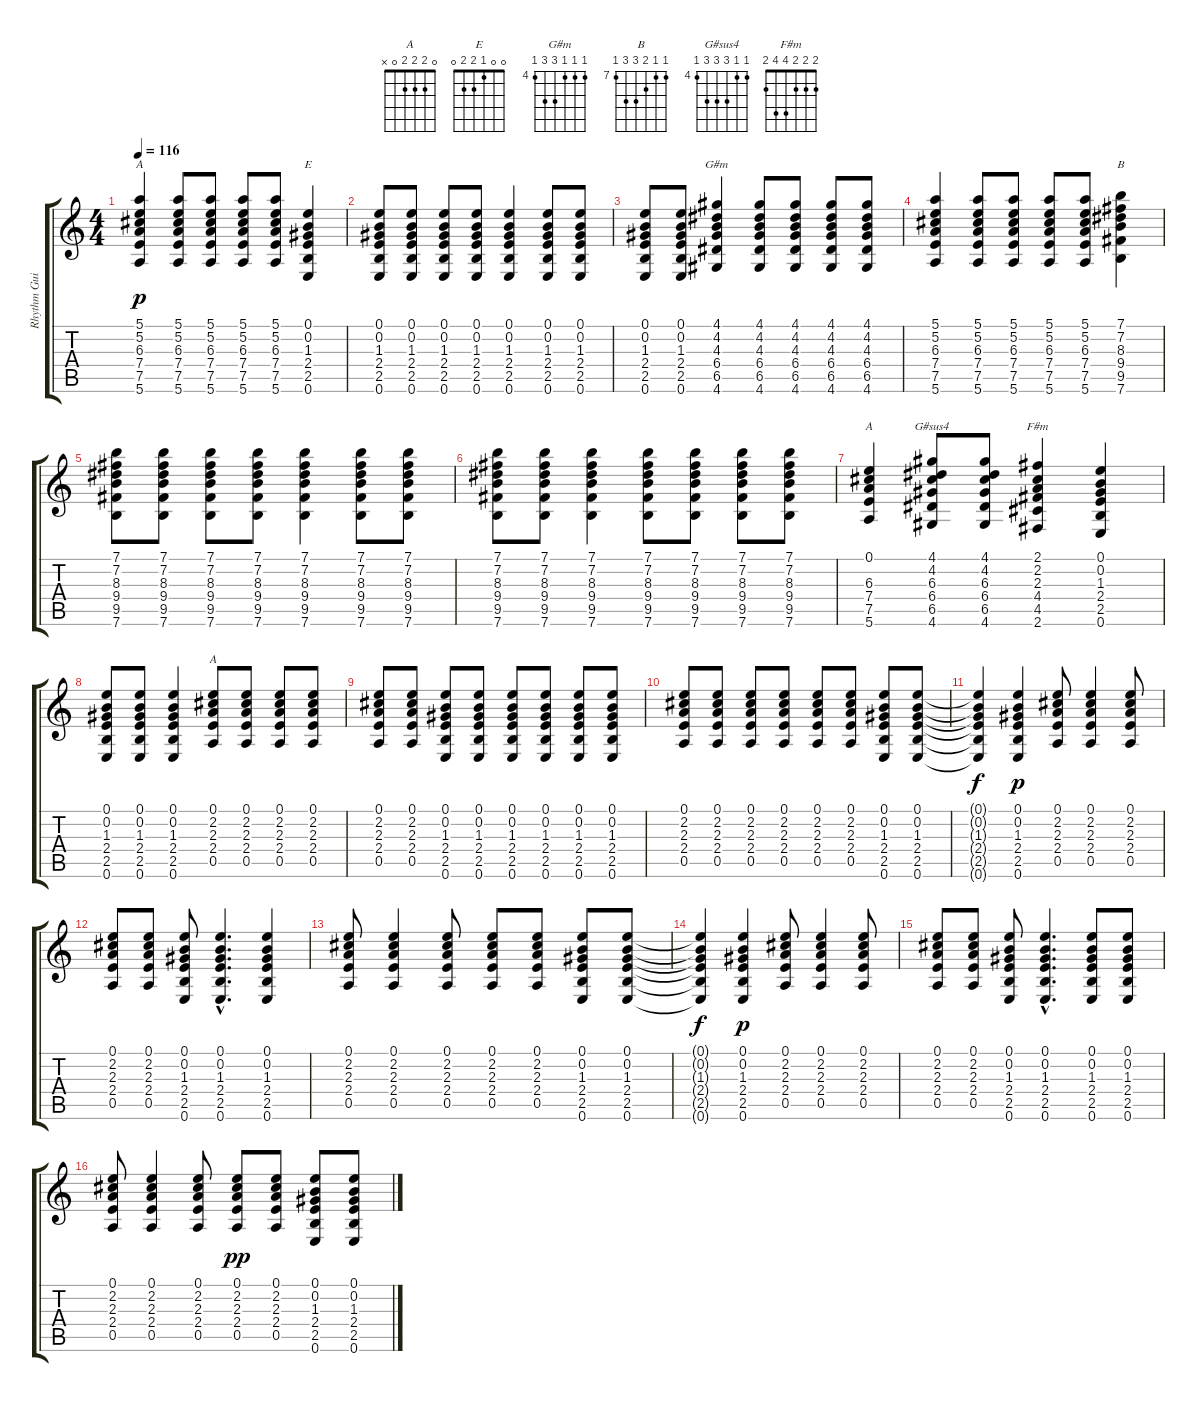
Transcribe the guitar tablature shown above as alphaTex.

\track ("Rhythm Guitar" "Rhythm Gui") {instrument acousticguitarsteel}
\staff {score tabs}
\tuning (E4 B3 G3 D3 A2 E2) {hide}
\chord ("A" 5 5 6 7 7 5) {firstfret 5}
\chord ("E" 0 0 1 2 2 0)
\chord ("G#m" 4 4 4 6 6 4) {firstfret 4}
\chord ("B" 7 7 8 9 9 7) {firstfret 7}
\chord ("A" 0 x 6 7 7 5) {firstfret 5}
\chord ("G#sus4" 4 4 6 6 6 4) {firstfret 4}
\chord ("F#m" 2 2 2 4 4 2)
\chord ("A" 0 2 2 2 0 x)
\ts (4 4)
\tempo 116
\clef g2
\ks c
(5.1 5.2 6.3 7.4 7.5 5.6).4{ch "A" dy p} (5.1 5.2 6.3 7.4 7.5 5.6).8 (5.1 5.2 6.3 7.4 7.5 5.6).8 (5.1 5.2 6.3 7.4 7.5 5.6).8 (5.1 5.2 6.3 7.4 7.5 5.6).8 (0.1 0.2 1.3 2.4 2.5 0.6).4{ch "E"} |
(0.1 0.2 1.3 2.4 2.5 0.6).8 (0.1 0.2 1.3 2.4 2.5 0.6).8 (0.1 0.2 1.3 2.4 2.5 0.6).8 (0.1 0.2 1.3 2.4 2.5 0.6).8 (0.1 0.2 1.3 2.4 2.5 0.6).4 (0.1 0.2 1.3 2.4 2.5 0.6).8 (0.1 0.2 1.3 2.4 2.5 0.6).8 |
(0.1 0.2 1.3 2.4 2.5 0.6).8 (0.1 0.2 1.3 2.4 2.5 0.6).8 (4.1 4.2 4.3 6.4 6.5 4.6).4{ch "G#m"} (4.1 4.2 4.3 6.4 6.5 4.6).8 (4.1 4.2 4.3 6.4 6.5 4.6).8 (4.1 4.2 4.3 6.4 6.5 4.6).8 (4.1 4.2 4.3 6.4 6.5 4.6).8 |
(5.1 5.2 6.3 7.4 7.5 5.6).4 (5.1 5.2 6.3 7.4 7.5 5.6).8 (5.1 5.2 6.3 7.4 7.5 5.6).8 (5.1 5.2 6.3 7.4 7.5 5.6).8 (5.1 5.2 6.3 7.4 7.5 5.6).8 (7.1 7.2 8.3 9.4 9.5 7.6).4{ch "B"} |
(7.1 7.2 8.3 9.4 9.5 7.6).8 (7.1 7.2 8.3 9.4 9.5 7.6).8 (7.1 7.2 8.3 9.4 9.5 7.6).8 (7.1 7.2 8.3 9.4 9.5 7.6).8 (7.1 7.2 8.3 9.4 9.5 7.6).4 (7.1 7.2 8.3 9.4 9.5 7.6).8 (7.1 7.2 8.3 9.4 9.5 7.6).8 |
(7.1 7.2 8.3 9.4 9.5 7.6).8 (7.1 7.2 8.3 9.4 9.5 7.6).8 (7.1 7.2 8.3 9.4 9.5 7.6).4 (7.1 7.2 8.3 9.4 9.5 7.6).8 (7.1 7.2 8.3 9.4 9.5 7.6).8 (7.1 7.2 8.3 9.4 9.5 7.6).8 (7.1 7.2 8.3 9.4 9.5 7.6).8 |
(0.1 6.3 7.4 7.5 5.6).4{ch "A"} (4.1 4.2 6.3 6.4 6.5 4.6).8{ch "G#sus4"} (4.1 4.2 6.3 6.4 6.5 4.6).8 (2.1 2.2 2.3 4.4 4.5 2.6).4{ch "F#m"} (0.1 0.2 1.3 2.4 2.5 0.6).4 |
(0.1 0.2 1.3 2.4 2.5 0.6).8 (0.1 0.2 1.3 2.4 2.5 0.6).8 (0.1 0.2 1.3 2.4 2.5 0.6).4 (0.1 2.2 2.3 2.4 0.5).8{ch "A"} (0.1 2.2 2.3 2.4 0.5).8 (0.1 2.2 2.3 2.4 0.5).8 (0.1 2.2 2.3 2.4 0.5).8 |
(0.1 2.2 2.3 2.4 0.5).8 (0.1 2.2 2.3 2.4 0.5).8 (0.1 0.2 1.3 2.4 2.5 0.6).8 (0.1 0.2 1.3 2.4 2.5 0.6).8 (0.1 0.2 1.3 2.4 2.5 0.6).8 (0.1 0.2 1.3 2.4 2.5 0.6).8 (0.1 0.2 1.3 2.4 2.5 0.6).8 (0.1 0.2 1.3 2.4 2.5 0.6).8 |
(0.1 2.2 2.3 2.4 0.5).8 (0.1 2.2 2.3 2.4 0.5).8 (0.1 2.2 2.3 2.4 0.5).8 (0.1 2.2 2.3 2.4 0.5).8 (0.1 2.2 2.3 2.4 0.5).8 (0.1 2.2 2.3 2.4 0.5).8 (0.1 0.2 1.3 2.4 2.5 0.6).8 (0.1 0.2 1.3 2.4 2.5 0.6).8 |
(0.1{t} 0.2{t} 1.3{t} 2.4{t} 2.5{t} 0.6{t}).4{dy f} (0.1 0.2 1.3 2.4 2.5 0.6).4{dy p} (0.1 2.2 2.3 2.4 0.5).8 (0.1 2.2 2.3 2.4 0.5).4 (0.1 2.2 2.3 2.4 0.5).8 |
(0.1 2.2 2.3 2.4 0.5).8 (0.1 2.2 2.3 2.4 0.5).8 (0.1 0.2 1.3 2.4 2.5 0.6).8 (0.1{hac} 0.2{hac} 1.3{hac} 2.4{hac} 2.5{hac} 0.6{hac}).4{d} (0.1 0.2 1.3 2.4 2.5 0.6).4 |
(0.1 2.2 2.3 2.4 0.5).8 (0.1 2.2 2.3 2.4 0.5).4 (0.1 2.2 2.3 2.4 0.5).8 (0.1 2.2 2.3 2.4 0.5).8 (0.1 2.2 2.3 2.4 0.5).8 (0.1 0.2 1.3 2.4 2.5 0.6).8 (0.1 0.2 1.3 2.4 2.5 0.6).8 |
(0.1{t} 0.2{t} 1.3{t} 2.4{t} 2.5{t} 0.6{t}).4{dy f} (0.1 0.2 1.3 2.4 2.5 0.6).4{dy p} (0.1 2.2 2.3 2.4 0.5).8 (0.1 2.2 2.3 2.4 0.5).4 (0.1 2.2 2.3 2.4 0.5).8 |
(0.1 2.2 2.3 2.4 0.5).8 (0.1 2.2 2.3 2.4 0.5).8 (0.1 0.2 1.3 2.4 2.5 0.6).8 (0.1{hac} 0.2{hac} 1.3{hac} 2.4{hac} 2.5{hac} 0.6{hac}).4{d} (0.1 0.2 1.3 2.4 2.5 0.6).8 (0.1 0.2 1.3 2.4 2.5 0.6).8 |
(0.1 2.2 2.3 2.4 0.5).8 (0.1 2.2 2.3 2.4 0.5).4 (0.1 2.2 2.3 2.4 0.5).8 (0.1 2.2 2.3 2.4 0.5).8{dy pp} (0.1 2.2 2.3 2.4 0.5).8 (0.1 0.2 1.3 2.4 2.5 0.6).8 (0.1 0.2 1.3 2.4 2.5 0.6).8
